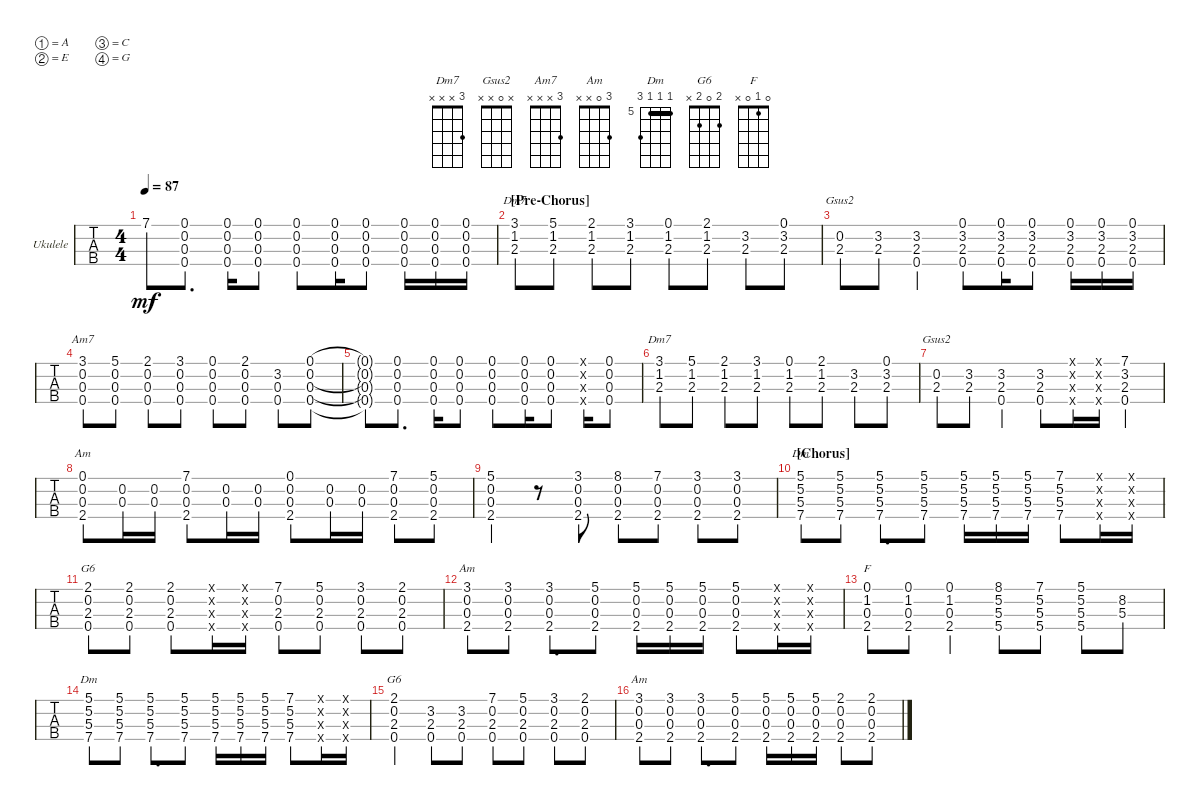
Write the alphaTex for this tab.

\bracketExtendMode groupsimilarinstruments
\firstSystemTrackNameOrientation horizontal
\otherSystemsTrackNameOrientation horizontal
\track ("" "Ukulele") {instrument shamisen}
\staff {tabs}
\tuning (A4 E4 C4 G4)
\chord ("Dm7" 3 x x x)
\chord ("Gsus2" x 0 x x)
\chord ("Am7" 3 x x x)
\chord ("Am" 0 x x x)
\chord ("Dm" 5 5 5 x) {barre (5 5)}
\chord ("G6" 2 0 x x)
\chord ("Am" 3 0 0 x)
\chord ("F" 0 1 0 x)
\chord ("Dm" 5 5 5 7) {firstfret 5 barre (5 5)}
\chord ("G6" 2 0 2 x)
\chord ("Am" 3 0 x x)
\ts (4 4)
\tempo 87
\clef g2
\ks aminor
7.1{t}.8{dy mf} (0.1 0.4 0.3 0.2).8{d} (0.1 0.4 0.3 0.2).16 (0.1 0.4 0.3 0.2).8 (0.1 0.4 0.3 0.2).8 (0.1 0.4 0.3 0.2).16 (0.1 0.4 0.3 0.2).8 (0.1 0.4 0.3 0.2).16 (0.1 0.4 0.3 0.2).16 (0.3 0.4 0.1 0.2).16 |
\section ("" "[Pre-Chorus]")
(3.1 1.2 2.3).8{ch "Dm7"} (5.1 1.2 2.3).8 (2.1 1.2 2.3).8 (3.1 1.2 2.3).8 (0.1 1.2 2.3).8 (2.1 1.2 2.3).8 (3.2 2.3).8 (0.1 3.2 2.3).8 |
(0.2 2.3).8{ch "Gsus2"} (3.2 2.3).8 (3.2 2.3 0.4).4 (0.1 3.2 2.3 0.4).8 (0.1 3.2 2.3 0.4).16 (0.1 3.2 2.3 0.4).8 (0.1 3.2 2.3 0.4).16 (0.1 3.2 2.3 0.4).16 (0.1 3.2 2.3 0.4).16 |
(3.1 0.2 0.3 0.4).8{ch "Am7"} (5.1 0.4 0.2 0.3).8 (2.1 0.2 0.3 0.4).8 (3.1 0.4 0.3 0.2).8 (0.1 0.4 0.3 0.2).8 (2.1 0.4 0.3 0.2).8 (3.2 0.3 0.4).8 (0.1 0.4 0.3 0.2).8 |
(0.1{t} 0.4{t} 0.2{t} 0.3{t}).8 (0.1 0.2 0.3 0.4).8{d} (0.1 0.2 0.3 0.4).16 (0.1 0.2 0.3 0.4).8 (0.1 0.2 0.3 0.4).8 (0.1 0.2 0.3 0.4).16 (0.1 0.2 0.3 0.4).8 (0.1{x} 0.2{x} 0.3{x} 0.4{x}).16 (0.1 0.2 0.3 0.4).8 |
(3.1 1.2 2.3).8{ch "Dm7"} (5.1 1.2 2.3).8 (2.1 1.2 2.3).8 (3.1 1.2 2.3).8 (0.1 1.2 2.3).8 (2.1 1.2 2.3).8 (3.2 2.3).8 (0.1 3.2 2.3).8 |
(0.2 2.3).8{ch "Gsus2"} (3.2 2.3).8 (3.2 2.3 0.4).4 (3.2 2.3 0.4).8 (0.4{x} 0.3{x} 0.2{x} 0.1{x}).16 (0.1{x} 0.2{x} 0.3{x} 0.4{x}).16 (7.1 3.2 2.3 0.4).4 |
(0.1 0.2 0.3 2.4).8{ch "Am"} (0.2 0.3).16 (0.3 0.2).16 (7.1 0.2 0.3 2.4).8 (0.2 0.3).16 (0.3 0.2).16 (0.1 0.2 2.4 0.3).8 (0.3 0.2).16 (0.3 0.2).16 (7.1 0.2 0.3 2.4).8 (5.1 2.4 0.3 0.2).8 |
(5.1 0.2 0.3 2.4).4 r.8 (3.1 0.2 0.3 2.4).8 (8.1 0.2 0.3 2.4).8 (7.1 0.2 0.3 2.4).8 (3.1 0.2 0.3 2.4).8 (3.1 0.2 0.3 2.4).8 |
\section ("" "[Chorus]")
(5.1 5.3 5.2 7.4).8{ch "Dm"} (5.1 5.2 5.3 7.4).8 (5.1 5.2 5.3 7.4).8{d} (5.1 5.2 5.3 7.4).8 (5.1 5.2 5.3 7.4).16 (5.1 5.2 5.3 7.4).16 (5.1 5.2 5.3 7.4).16 (7.1 5.2 5.3 7.4).8 (0.4{x} 0.3{x} 0.2{x} 0.1{x}).16 (0.1{x} 0.2{x} 0.3{x} 0.4{x}).16 |
(2.1 0.2 2.3 0.4).8{ch "G6"} (2.1 0.2 2.3 0.4).8 (2.1 0.2 2.3 0.4).8 (0.4{x} 0.3{x} 0.2{x} 0.1{x}).16 (0.1{x} 0.2{x} 0.3{x} 0.4{x}).16 (7.1 0.2 2.3 0.4).8 (5.1 0.2 2.3 0.4).8 (3.1 0.2 2.3 0.4).8 (2.1 0.2 2.3 0.4).8 |
(3.1 0.2 0.3 2.4).8{ch "Am"} (3.1 0.3 0.2 2.4).8 (3.1 0.2 0.3 2.4).8{d} (5.1 0.2 0.3 2.4).8 (5.1 0.2 0.3 2.4).16 (5.1 0.2 0.3 2.4).16 (5.1 0.2 0.3 2.4).16 (5.1 0.2 0.3 2.4).8 (0.4{x} 0.3{x} 0.2{x} 0.1{x}).16 (0.1{x} 0.2{x} 0.3{x} 0.4{x}).16 |
(0.1 1.2 0.3 2.4).8{ch "F"} (0.1 1.2 0.3 2.4).8 (0.1 1.2 0.3 2.4).4 (8.1 5.2 5.3 5.4).8 (7.1 5.4 5.3 5.2).8 (5.1 5.2 5.3 5.4).8 (8.2 5.3).8 |
(5.1 5.3 5.2 7.4).8{ch "Dm"} (5.1 5.2 5.3 7.4).8 (5.1 5.2 5.3 7.4).8{d} (5.1 5.2 5.3 7.4).8 (5.1 5.2 5.3 7.4).16 (5.1 5.2 5.3 7.4).16 (5.1 5.2 5.3 7.4).16 (7.1 5.2 5.3 7.4).8 (0.4{x} 0.3{x} 0.2{x} 0.1{x}).16 (0.1{x} 0.2{x} 0.3{x} 0.4{x}).16 |
(2.1 0.2 2.3 0.4).4{ch "G6"} (3.2 2.3 0.4).8 (3.2 2.3 0.4).8 (7.1 0.2 2.3 0.4).8 (5.1 0.2 2.3 0.4).8 (3.1 0.2 2.3 0.4).8 (2.1 0.2 2.3 0.4).8 |
(3.1 0.2 0.3 2.4).8{ch "Am"} (3.1 0.2 0.3 2.4).8 (3.1 0.2 0.3 2.4).8{d} (5.1 0.2 0.3 2.4).8 (5.1 0.2 0.3 2.4).16 (5.1 0.2 0.3 2.4).16 (5.1 0.2 0.3 2.4).16 (2.1 0.2 0.3 2.4).8 (2.1 2.4 0.3 0.2).8
